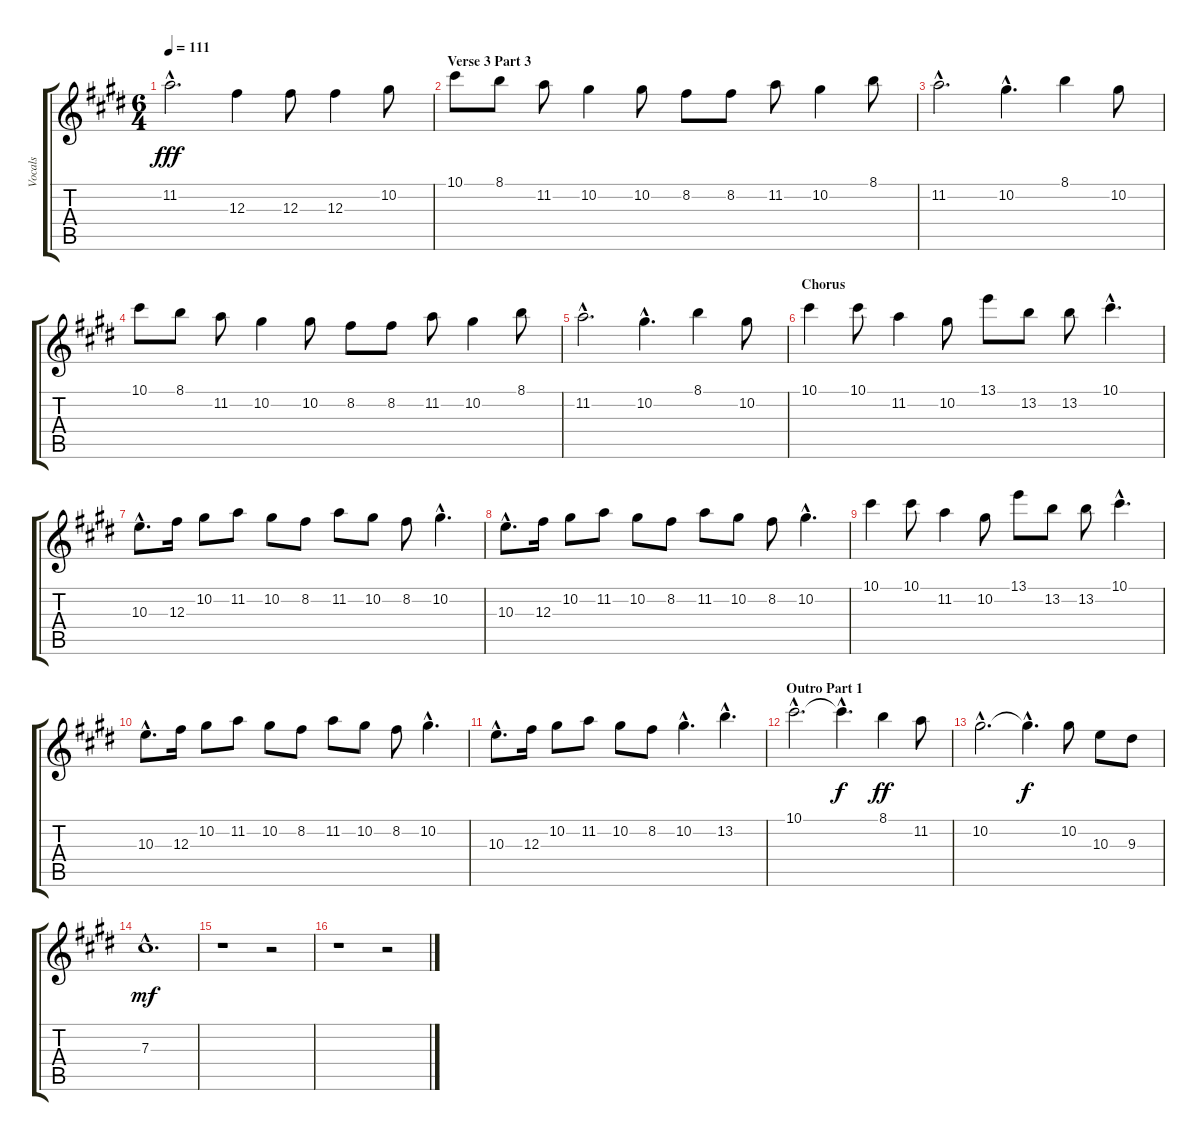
\track ("Vocals" "Vocals") {instrument contrabass}
\staff {score tabs}
\tuning (Eb4 Bb3 Gb3 Db3 Ab2 Eb2) {hide}
\ts (6 4)
\tempo 111
\clef g2
\ks c#minor
11.2{hac}.2{d dy fff} 12.3.4 12.3.8 12.3.4 10.2.8 |
\section ("" "Verse 3 Part 3")
10.1.8 8.1.8 11.2.8 10.2.4 10.2.8 8.2.8 8.2.8 11.2.8 10.2.4 8.1.8 |
11.2{hac}.2{d} 10.2{hac}.4{d} 8.1.4 10.2.8 |
10.1.8 8.1.8 11.2.8 10.2.4 10.2.8 8.2.8 8.2.8 11.2.8 10.2.4 8.1.8 |
11.2{hac}.2{d} 10.2{hac}.4{d} 8.1.4 10.2.8 |
\section ("" "Chorus")
10.1.4 10.1.8 11.2.4 10.2.8 13.1.8 13.2.8 13.2.8 10.1{hac}.4{d} |
10.3{hac}.8{d} 12.3.16 10.2.8 11.2.8 10.2.8 8.2.8 11.2.8 10.2.8 8.2.8 10.2{hac}.4{d} |
10.3{hac}.8{d} 12.3.16 10.2.8 11.2.8 10.2.8 8.2.8 11.2.8 10.2.8 8.2.8 10.2{hac}.4{d} |
10.1.4 10.1.8 11.2.4 10.2.8 13.1.8 13.2.8 13.2.8 10.1{hac}.4{d} |
10.3{hac}.8{d} 12.3.16 10.2.8 11.2.8 10.2.8 8.2.8 11.2.8 10.2.8 8.2.8 10.2{hac}.4{d} |
10.3{hac}.8{d} 12.3.16 10.2.8 11.2.8 10.2.8 8.2.8 10.2{hac}.4{d} 13.2{hac}.4{d} |
\section ("" "Outro Part 1")
10.1{hac}.2{d} 10.1{hac t}.4{d dy f} 8.1.4{dy ff} 11.2.8 |
10.2{hac}.2{d} 10.2{hac t}.4{d dy f} 10.2.8 10.3.8 9.3.8 |
7.3{hac}.1{d dy mf} |
r.1 r.2 |
r.1 r.2
